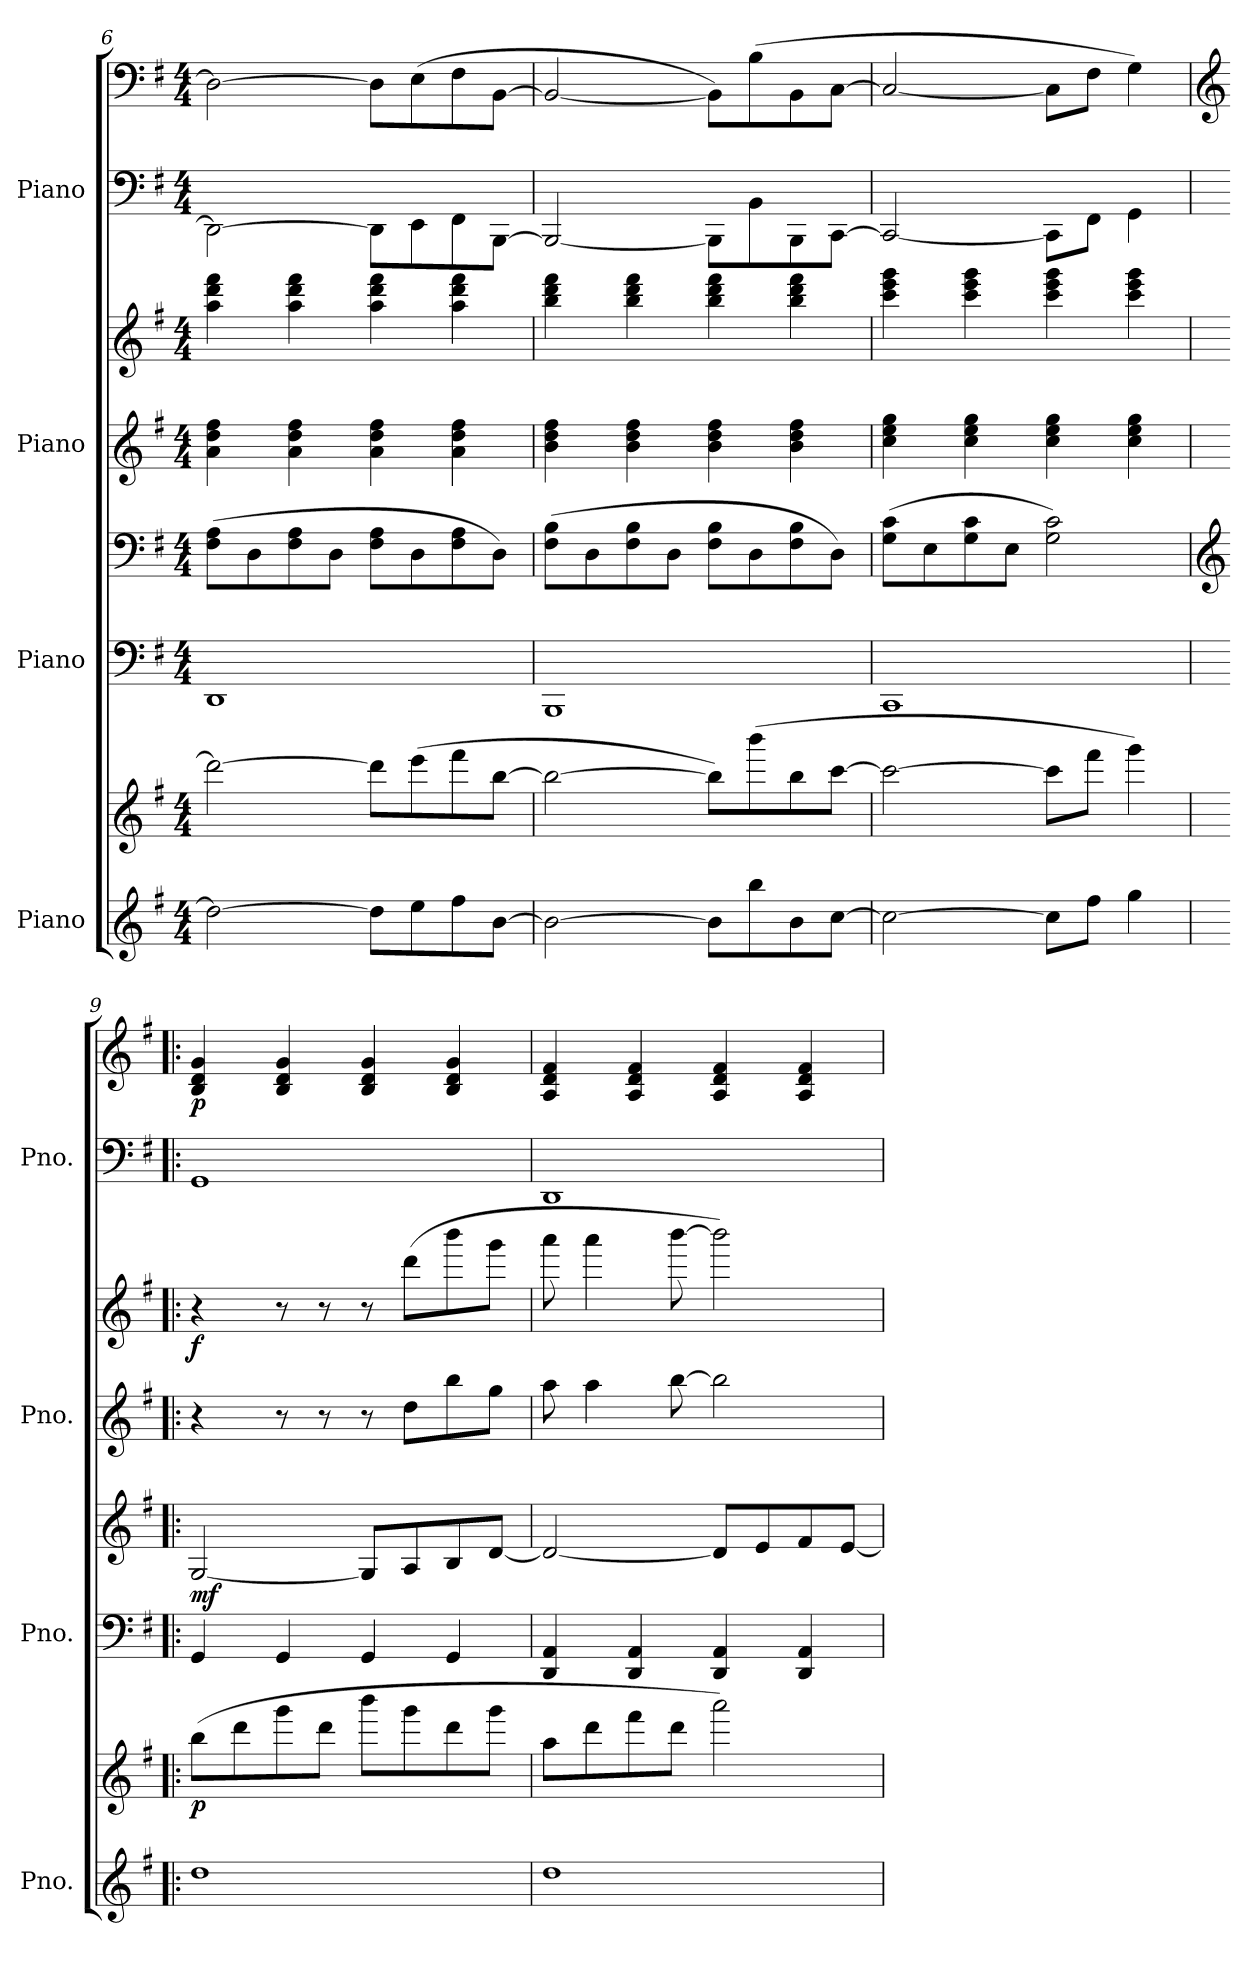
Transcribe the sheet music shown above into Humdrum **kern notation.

**kern	**kern	**dynam	**kern	**kern	**dynam	**kern	**kern	**dynam	**kern	**kern	**dynam
*part4	*part4	*part4	*part3	*part3	*part3	*part2	*part2	*part2	*part1	*part1	*part1
*staff8	*staff7	*staff7/8	*staff6	*staff5	*staff5/6	*staff4	*staff3	*staff3/4	*staff2	*staff1	*staff1/2
*I"Piano	*	*	*I"Piano	*	*	*I"Piano	*	*	*I"Piano	*	*
*I'Pno.	*	*	*I'Pno.	*	*	*I'Pno.	*	*	*I'Pno.	*	*
!!LO:PB:g=z
*clefG2	*clefG2	*	*clefF4	*clefF4	*	*clefG2	*clefG2	*	*clefF4	*clefF4	*
*k[f#]	*k[f#]	*	*k[f#]	*k[f#]	*	*k[f#]	*k[f#]	*	*k[f#]	*k[f#]	*
*M4/4	*M4/4	*	*M4/4	*M4/4	*	*M4/4	*M4/4	*	*M4/4	*M4/4	*
=6	=6	=6	=6	=6	=6	=6	=6	=6	=6	=6	=6
2dd\_	2ddd\_	.	1DD	(>8F#\ 8A\L	.	4a\ 4dd\ 4ff#\	4aa\ 4ddd\ 4fff#\	.	2DD\_	2D\_	.
.	.	.	.	8D\	.	.	.	.	.	.	.
.	.	.	.	8F#\ 8A\	.	4a\ 4dd\ 4ff#\	4aa\ 4ddd\ 4fff#\	.	.	.	.
.	.	.	.	8D\J	.	.	.	.	.	.	.
8dd\L]	8ddd\L]	.	.	8F#\ 8A\L	.	4a\ 4dd\ 4ff#\	4aa\ 4ddd\ 4fff#\	.	8DD\L]	8D\L]	.
8ee\	(>8eee\	.	.	8D\	.	.	.	.	8EE\	(>8E\	.
8ff#\	8fff#\	.	.	8F#\ 8A\	.	4a\ 4dd\ 4ff#\	4aa\ 4ddd\ 4fff#\	.	8FF#\	8F#\	.
[8b\J	[8bb\J	.	.	8D\J)	.	.	.	.	[8BBB\J	[8BB\J	.
=7	=7	=7	=7	=7	=7	=7	=7	=7	=7	=7	=7
2b\_	2bb\_	.	1BBB	(>8F#\ 8B\L	.	4b\ 4dd\ 4ff#\	4bb\ 4ddd\ 4fff#\	.	2BBB/_	2BB/_	.
.	.	.	.	8D\	.	.	.	.	.	.	.
.	.	.	.	8F#\ 8B\	.	4b\ 4dd\ 4ff#\	4bb\ 4ddd\ 4fff#\	.	.	.	.
.	.	.	.	8D\J	.	.	.	.	.	.	.
8b\L]	8bb\L])	.	.	8F#\ 8B\L	.	4b\ 4dd\ 4ff#\	4bb\ 4ddd\ 4fff#\	.	8BBB\L]	8BB\L])	.
8bb\	(>8bbb\	.	.	8D\	.	.	.	.	8BB\	(>8B\	.
8b\	8bb\	.	.	8F#\ 8B\	.	4b\ 4dd\ 4ff#\	4bb\ 4ddd\ 4fff#\	.	8BBB\	8BB\	.
[8cc\J	[8ccc\J	.	.	8D\J)	.	.	.	.	[8CC\J	[8C\J	.
=8	=8	=8	=8	=8	=8	=8	=8	=8	=8	=8	=8
2cc\_	2ccc\_	.	1CC	(>8G\ 8c\L	.	4cc\ 4ee\ 4gg\	4ccc\ 4eee\ 4ggg\	.	2CC/_	2C/_	.
.	.	.	.	8E\	.	.	.	.	.	.	.
.	.	.	.	8G\ 8c\	.	4cc\ 4ee\ 4gg\	4ccc\ 4eee\ 4ggg\	.	.	.	.
.	.	.	.	8E\J	.	.	.	.	.	.	.
8cc\L]	8ccc\L]	.	.	2G\ 2c\)	.	4cc\ 4ee\ 4gg\	4ccc\ 4eee\ 4ggg\	.	8CC\L]	8C\L]	.
8ff#\J	8fff#\J	.	.	.	.	.	.	.	8FF#\J	8F#\J	.
4gg\	4ggg\)	.	.	.	.	4cc\ 4ee\ 4gg\	4ccc\ 4eee\ 4ggg\	.	4GG\	4G\)	.
=9!|:	=9!|:	=9!|:	=9!|:	=9!|:	=9!|:	=9!|:	=9!|:	=9!|:	=9!|:	=9!|:	=9!|:
*	*	*	*	*clefG2	*	*	*	*	*	*clefG2	*
!	!	!LO:DY:b	!	!	!LO:DY:b	!	!	!LO:DY:b	!	!	!LO:DY:b
1dd	(>8bb\L	p	4GG/	[2G/	mf	4r	4r	f	1GG	4B/ 4d/ 4g/	p
.	8ddd\	.	.	.	.	.	.	.	.	.	.
.	8ggg\	.	4GG/	.	.	8r	8r	.	.	4B/ 4d/ 4g/	.
.	8ddd\J	.	.	.	.	8r	8r	.	.	.	.
.	8bbb\L	.	4GG/	8G/L]	.	8r	8r	.	.	4B/ 4d/ 4g/	.
.	8ggg\	.	.	8A/	.	8dd\L	(>8ddd\L	.	.	.	.
.	8ddd\	.	4GG/	8B/	.	8bb\	8bbb\	.	.	4B/ 4d/ 4g/	.
.	8ggg\J	.	.	[8d/J	.	8gg\J	8ggg\J	.	.	.	.
=10	=10	=10	=10	=10	=10	=10	=10	=10	=10	=10	=10
1dd	8aa\L	.	4DD/ 4AA/	2d/_	.	8aa\	8aaa\	.	1DD	4A/ 4d/ 4f#/	.
.	8ddd\	.	.	.	.	4aa\	4aaa\	.	.	.	.
.	8fff#\	.	4DD/ 4AA/	.	.	.	.	.	.	4A/ 4d/ 4f#/	.
.	8ddd\J	.	.	.	.	[8bb\	[8bbb\	.	.	.	.
.	2aaa\)	.	4DD/ 4AA/	8d/L]	.	2bb\]	2bbb\])	.	.	4A/ 4d/ 4f#/	.
.	.	.	.	8e/	.	.	.	.	.	.	.
.	.	.	4DD/ 4AA/	8f#/	.	.	.	.	.	4A/ 4d/ 4f#/	.
.	.	.	.	[8e/J	.	.	.	.	.	.	.
=	=	=	=	=	=	=	=	=	=	=	=
*-	*-	*-	*-	*-	*-	*-	*-	*-	*-	*-	*-
